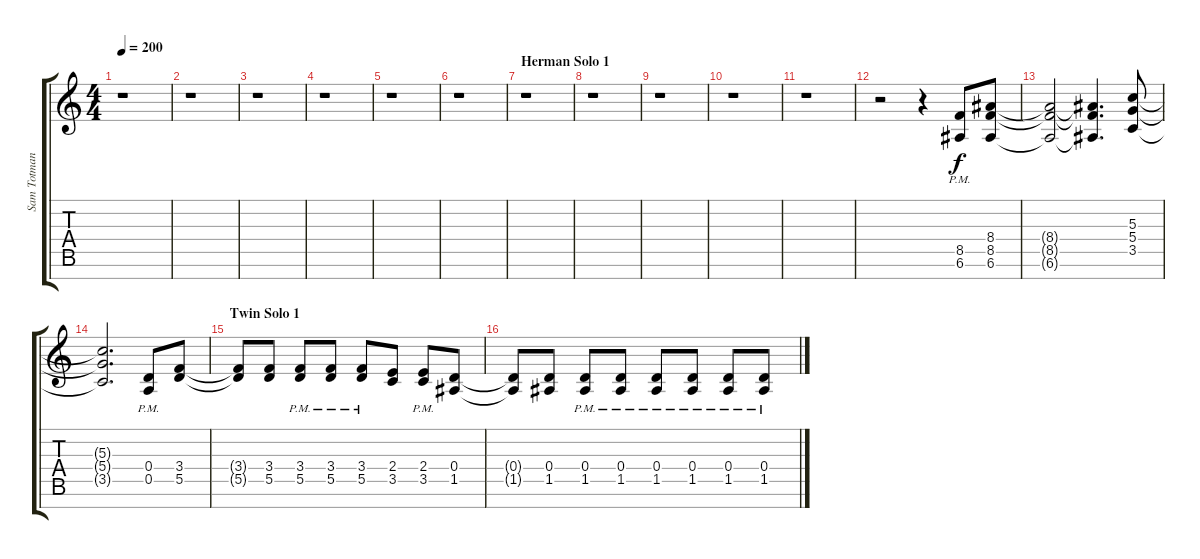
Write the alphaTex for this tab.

\track ("Sam Totman | Rhythm" "Sam Totman") {instrument overdrivenguitar}
\staff {score tabs}
\tuning (E4 B3 G3 D3 A2 E2 B1) {hide}
\ts (4 4)
\tempo 200
\clef g2
\ks c
r.1{dy f} |
r.1 |
r.1 |
r.1 |
r.1 |
r.1 |
\section ("" "Herman Solo 1")
r.1 |
r.1 |
r.1 |
r.1 |
r.1 |
r.2 r.4 (8.5{pm} 6.6{pm}).8 (8.4 8.5 6.6).8 |
(8.4{t} 8.5{t} 6.6{t}).2 (8.4{t} 8.5{t} 6.6{t}).4{d} (5.3 5.4 3.5).8 |
(5.3{t} 5.4{t} 3.5{t}).2{d} (0.4{pm} 0.5{pm}).8 (3.4 5.5).8 |
\section ("" "Twin Solo 1")
(3.4{t} 5.5{t}).8 (3.4 5.5).8 (3.4{pm} 5.5{pm}).8 (3.4{pm} 5.5{pm}).8 (3.4{pm} 5.5{pm}).8 (2.4 3.5).8 (2.4{pm} 3.5{pm}).8 (0.4 1.5).8 |
(0.4{t} 1.5{t}).8 (0.4 1.5).8 (0.4{pm} 1.5{pm}).8 (0.4{pm} 1.5{pm}).8 (0.4{pm} 1.5{pm}).8 (0.4{pm} 1.5{pm}).8 (0.4{pm} 1.5{pm}).8 (0.4{pm} 1.5{pm}).8
